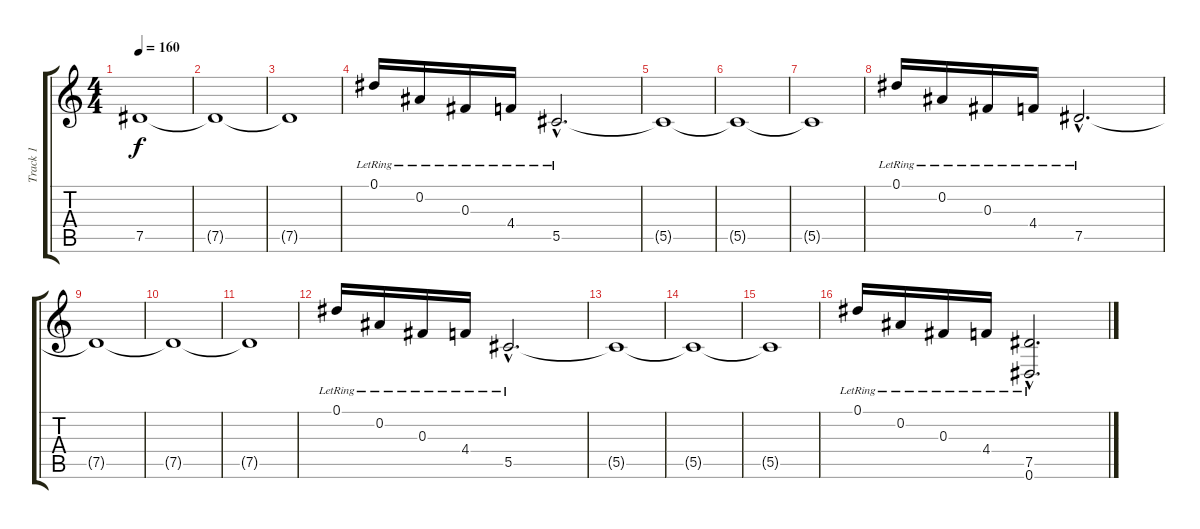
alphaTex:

\track ("Track 1" "Track 1") {instrument acousticguitarsteel}
\staff {score tabs}
\tuning (Eb4 Bb3 Gb3 Db3 Ab2 Eb2) {hide}
\ts (4 4)
\tempo 160
\clef g2
\ks c
7.5{t}.1{dy f} |
7.5{t}.1 |
7.5{t}.1 |
0.1{lr}.16 0.2{lr}.16 0.3{lr}.16 4.4{lr}.16 5.5{hac lr}.2{d} |
5.5{t}.1 |
5.5{t}.1 |
5.5{t}.1 |
0.1{lr}.16 0.2{lr}.16 0.3{lr}.16 4.4{lr}.16 7.5{hac lr}.2{d} |
7.5{t}.1 |
7.5{t}.1 |
7.5{t}.1 |
0.1{lr}.16 0.2{lr}.16 0.3{lr}.16 4.4{lr}.16 5.5{hac lr}.2{d} |
5.5{t}.1 |
5.5{t}.1 |
5.5{t}.1 |
0.1{lr}.16 0.2{lr}.16 0.3{lr}.16 4.4{lr}.16 (7.5{hac lr} 0.6{hac}).2{d}
